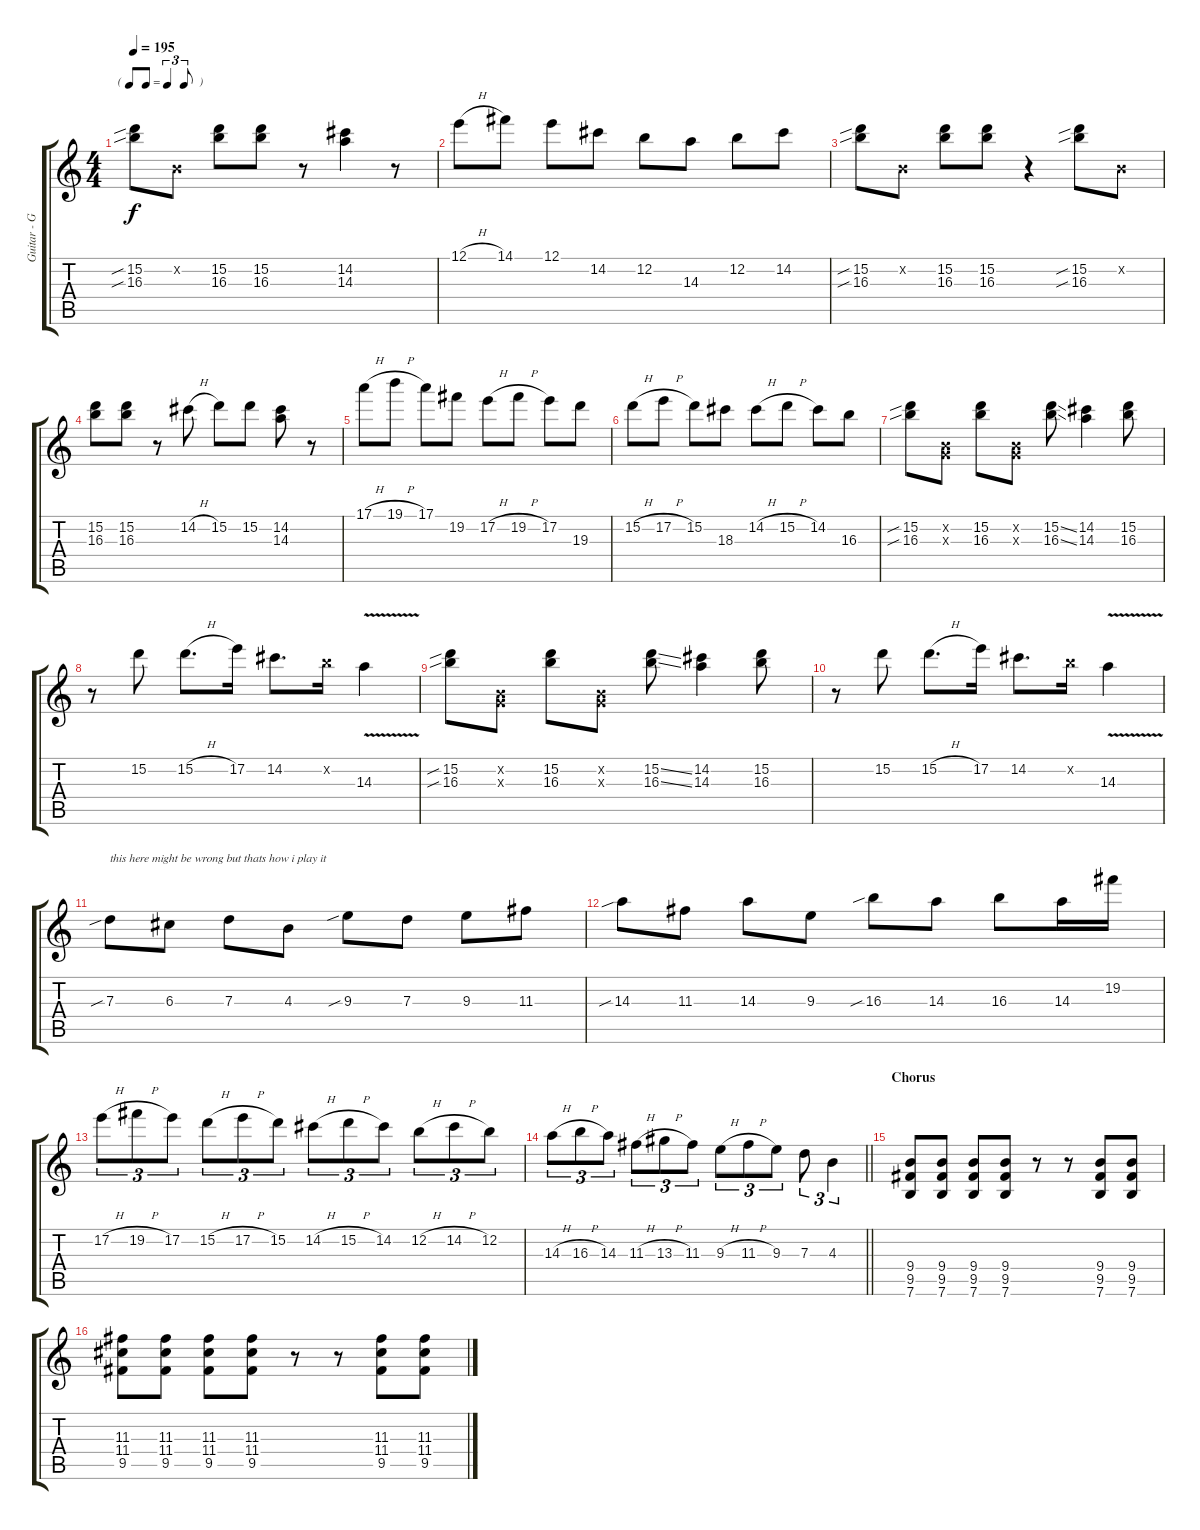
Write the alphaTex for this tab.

\track ("Guitar - Greg" "Guitar - G") {instrument electricguitarclean}
\staff {score tabs}
\tuning (E4 B3 G3 D3 A2 E2) {hide}
\ts (4 4)
\tf triplet8th
\tempo 195
\clef g2
\ks c
(15.2{sib} 16.3{sib}).8{dy f} 0.2{x}.8 (15.2 16.3).8 (15.2 16.3).8 r.8 (14.2 14.3).4 r.8 |
12.1{h}.8 14.1.8 12.1.8 14.2.8 12.2.8 14.3.8 12.2.8 14.2.8 |
(15.2{sib} 16.3{sib}).8 0.2{x}.8 (15.2 16.3).8 (15.2 16.3).8 r.4 (15.2{sib} 16.3{sib}).8 0.2{x}.8 |
(15.2 16.3).8 (15.2 16.3).8 r.8 14.2{h}.8 15.2.8 15.2.8 (14.2 14.3).8 r.8 |
17.1{h}.8 19.1{h}.8 17.1.8 19.2.8 17.2{h}.8 19.2{h}.8 17.2.8 19.3.8 |
15.2{h}.8 17.2{h}.8 15.2.8 18.3.8 14.2{h}.8 15.2{h}.8 14.2.8 16.3.8 |
(15.2{sib} 16.3{sib}).8 (0.2{x} 0.3{x}).8 (15.2 16.3).8 (0.2{x} 0.3{x}).8 (15.2{ss} 16.3{ss}).8 (14.2 14.3).4 (15.2 16.3).8 |
r.8 15.2.8 15.2{h}.8{d} 17.2.16 14.2.8{d} 12.2{x}.16 14.3{v}.4 |
(15.2{sib} 16.3{sib}).8 (0.2{x} 0.3{x}).8 (15.2 16.3).8 (0.2{x} 0.3{x}).8 (15.2{ss} 16.3{ss}).8 (14.2 14.3).4 (15.2 16.3).8 |
r.8 15.2.8 15.2{h}.8{d} 17.2.16 14.2.8{d} 12.2{x}.16 14.3{v}.4 |
7.3{sib}.8{txt "this here might be wrong but thats how i play it"} 6.3.8 7.3.8 4.3.8 9.3{sib}.8 7.3.8 9.3.8 11.3.8 |
14.3{sib}.8 11.3.8 14.3.8 9.3.8 16.3{sib}.8 14.3.8 16.3.8 14.3.16 19.2.16 |
17.2{h}.8{tu (3 2)} 19.2{h}.8{tu (3 2)} 17.2.8{tu (3 2)} 15.2{h}.8{tu (3 2)} 17.2{h}.8{tu (3 2)} 15.2.8{tu (3 2)} 14.2{h}.8{tu (3 2)} 15.2{h}.8{tu (3 2)} 14.2.8{tu (3 2)} 12.2{h}.8{tu (3 2)} 14.2{h}.8{tu (3 2)} 12.2.8{tu (3 2)} |
\barLineRight lightlight
14.3{h}.8{tu (3 2)} 16.3{h}.8{tu (3 2)} 14.3.8{tu (3 2)} 11.3{h}.8{tu (3 2)} 13.3{h}.8{tu (3 2)} 11.3.8{tu (3 2)} 9.3{h}.8{tu (3 2)} 11.3{h}.8{tu (3 2)} 9.3.8{tu (3 2)} 7.3.8{tu (3 2)} 4.3.4{tu (3 2)} |
\section ("" "Chorus")
(9.4 9.5 7.6).8 (9.4 9.5 7.6).8 (9.4 9.5 7.6).8 (9.4 9.5 7.6).8 r.8 r.8 (9.4 9.5 7.6).8 (9.4 9.5 7.6).8 |
(11.3 11.4 9.5).8 (11.3 11.4 9.5).8 (11.3 11.4 9.5).8 (11.3 11.4 9.5).8 r.8 r.8 (11.3 11.4 9.5).8 (11.3 11.4 9.5).8
